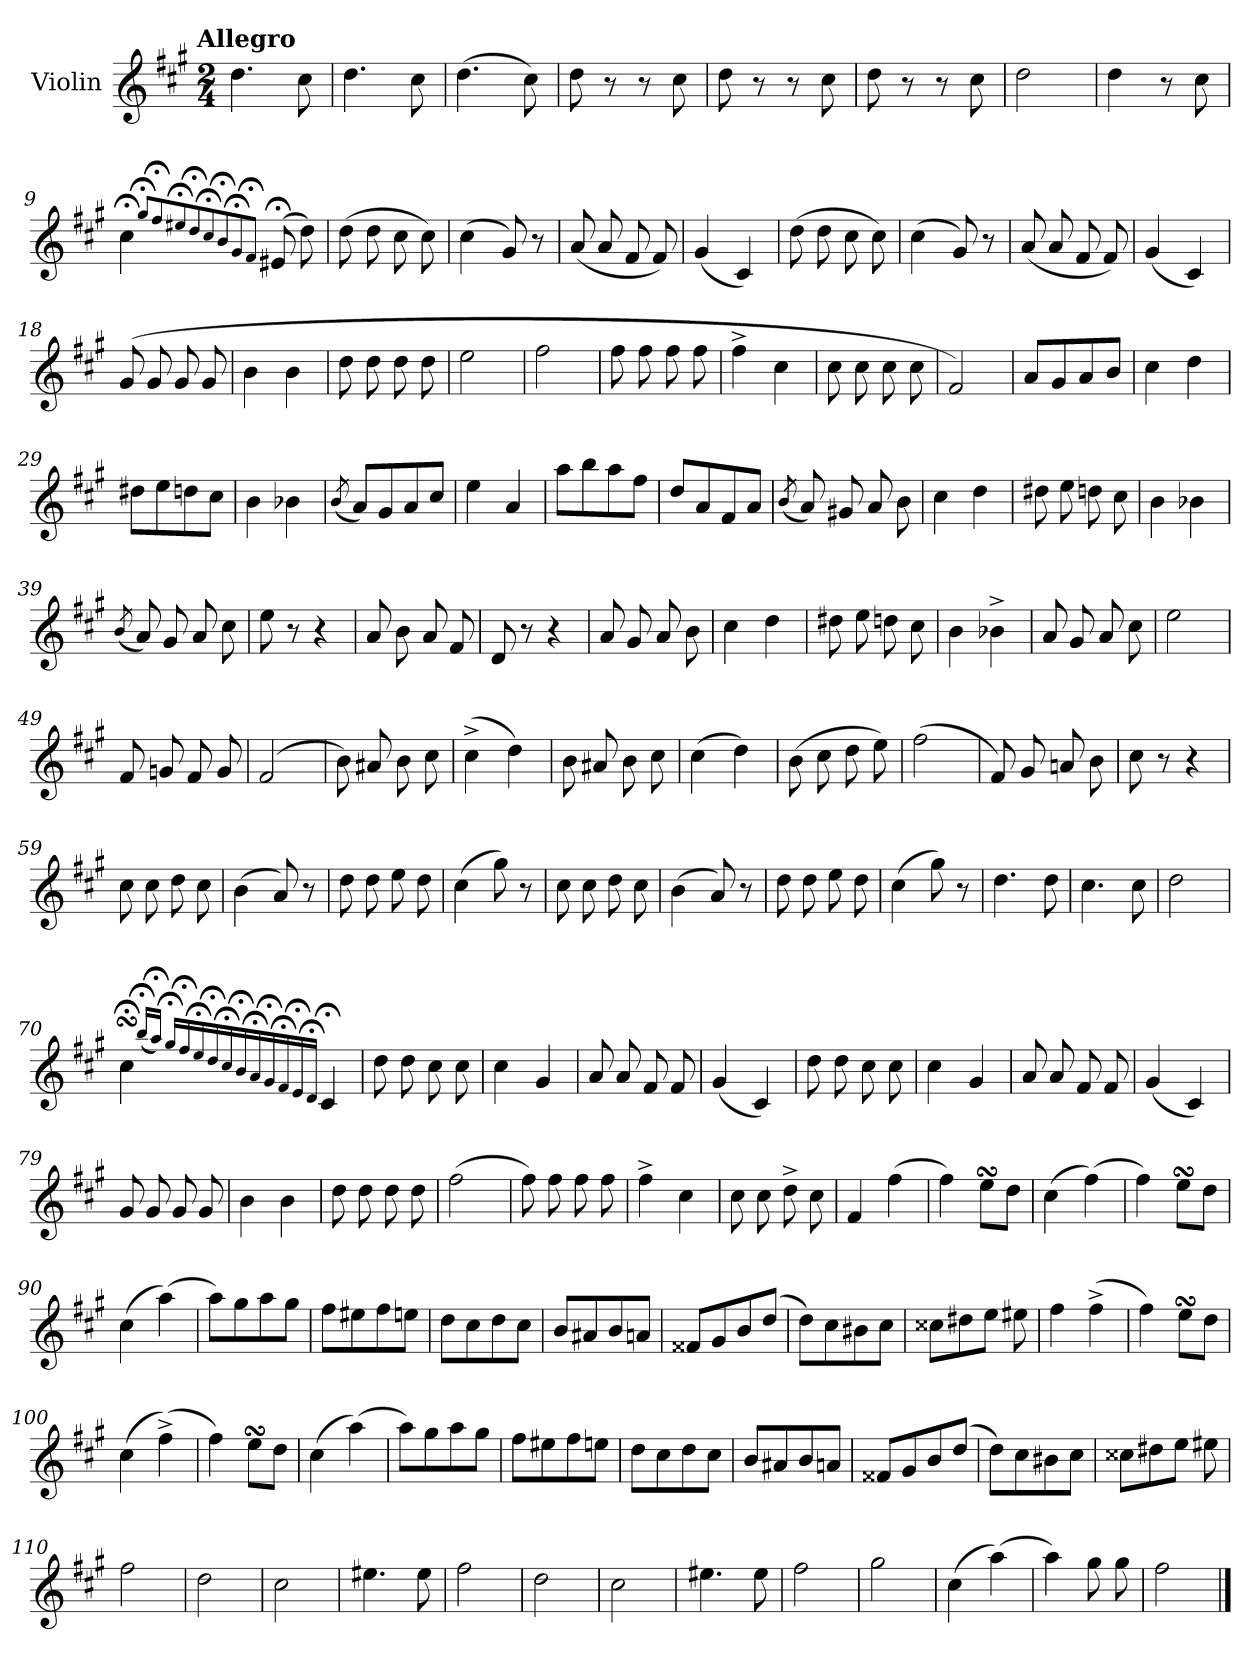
**kern
*part1
*staff1
*I"Violin
*I'Vln.
*clefG2
*k[f#c#g#]
!!LO:TX:omd:t=Allegro
*M2/4
*MM144
=1
4.dd\
8cc#\
=2
4.dd\
8cc#\
=3
(>4.dd\
8cc#\)
=4
8dd\
8r
8r
8cc#\
=5
8dd\
8r
8r
8cc#\
=6
8dd\
8r
8r
8cc#\
=7
2dd\
=8
4dd\
8r
8cc#\
!!LO:LB:g=z
=9
4cc#;<\
8qqgg#;</L
8qqff#;</
8qqee#X;</
8qqdd;</
8qqcc#;</
8qqb;</
8qqg#;</
8qqf#;</J
(>8e#X;</
8dd\)
=10
(>8dd\
8dd\
8cc#\
8cc#\)
=11
(>4cc#\
8g#/)
8r
=12
(<8a/
8a/
8f#/
8f#/)
=13
(<4g#/
4c#/)
=14
(>8dd\
8dd\
8cc#\
8cc#\)
=15
(>4cc#\
8g#/)
8r
!!LO:LB:g=z
=16
(<8a/
8a/
8f#/
8f#/)
=17
(<4g#/
4c#/)
=18
(>8g#/
8g#/
8g#/
8g#/
=19
4b\
4b\
=20
8dd\
8dd\
8dd\
8dd\
=21
2ee\
=22
2ff#\
=23
8ff#\
8ff#\
8ff#\
8ff#\
=24
4ff#^\
4cc#\
!!LO:LB:g=z
=25
8cc#\
8cc#\
8cc#\
8cc#\
=26
2f#/)
=27
8a/L
8g#/
8a/
8b/J
=28
4cc#\
4dd\
=29
8dd#X\L
8ee\
8ddn\
8cc#\J
=30
4b\
4b-X\
=31
(<8qb/
8a/L)
8g#/
8a/
8cc#/J
=32
4ee\
4a/
=33
8aa\L
8bb\
8aa\
8ff#\J
!!LO:LB:g=z
=34
8dd/L
8a/
8f#/
8a/J
=35
(<8qb/
8a/)
8g#X/
8a/
8b\
=36
4cc#\
4dd\
=37
8dd#X\
8ee\
8ddn\
8cc#\
=38
4b\
4b-X\
=39
(<8qb/
8a/)
8g#/
8a/
8cc#\
=40
8ee\
8r
4r
=41
8a/
8b\
8a/
8f#/
!!LO:LB:g=z
=42
8d/
8r
4r
=43
8a/
8g#/
8a/
8b\
=44
4cc#\
4dd\
=45
8dd#X\
8ee\
8ddn\
8cc#\
=46
4b\
4b-X^\
=47
8a/
8g#/
8a/
8cc#\
=48
2ee\
=49
8f#/
8gn/
8f#/
8g/
=50
(>2f#/
!!LO:LB:g=z
=51
8b\)
8a#X/
8b\
8cc#\
=52
(>4cc#^\
4dd\)
=53
8b\
8a#X/
8b\
8cc#\
=54
(>4cc#\
4dd\)
=55
(>8b\
8cc#\
8dd\
8ee\)
=56
(>2ff#\
=57
8f#/)
8g#/
8an/
8b\
=58
8cc#\
8r
4r
=59
8cc#\
8cc#\
8dd\
8cc#\
!!LO:LB:g=z
=60
(>4b\
8a/)
8r
=61
8dd\
8dd\
8ee\
8dd\
=62
(>4cc#\
8gg#\)
8r
=63
8cc#\
8cc#\
8dd\
8cc#\
=64
(>4b\
8a/)
8r
=65
8dd\
8dd\
8ee\
8dd\
=66
(>4cc#\
8gg#\)
8r
=67
4.dd\
8dd\
=68
4.cc#\
8cc#\
!!LO:LB:g=z
=69
2dd\
=70
4cc#;<sSsS\
(<16qqbb;</LL
16qqaa;</JJ)
16qqgg#;</LL
16qqff#;</
16qqee;</
16qqdd;</
16qqcc#;</
16qqb;</
16qqa;</
16qqg#;</
16qqf#;</
16qqe;</
16qqd;</JJ
4c#;</
=71
8dd\
8dd\
8cc#\
8cc#\
=72
4cc#\
4g#/
=73
8a/
8a/
8f#/
8f#/
=74
(<4g#/
4c#/)
=75
8dd\
8dd\
8cc#\
8cc#\
=76
4cc#\
4g#/
!!LO:LB:g=z
=77
8a/
8a/
8f#/
8f#/
=78
(<4g#/
4c#/)
=79
8g#/
8g#/
8g#/
8g#/
=80
4b\
4b\
=81
8dd\
8dd\
8dd\
8dd\
=82
(>2ff#\
=83
8ff#\)
8ff#\
8ff#\
8ff#\
=84
4ff#^\
4cc#\
=85
8cc#\
8cc#\
8dd^\
8cc#\
!!LO:PB:g=z
=86
4f#/
(>4ff#\
=87
4ff#\)
8eesSSS\L
8dd\J
=88
(>4cc#\
(>4ff#\)
=89
4ff#\)
8eesSSS\L
8dd\J
=90
(>4cc#\
(>4aa\)
=91
8aa\L)
8gg#\
8aa\
8gg#\J
=92
8ff#\L
8ee#X\
8ff#\
8een\J
=93
8dd\L
8cc#\
8dd\
8cc#\J
=94
8b/L
8a#X/
8b/
8an/J
!!LO:LB:g=z
=95
8f##/L
8g#/
8b/
(>8dd/J
=96
8dd\L)
8cc#\
8b#X\
8cc#\J
=97
8cc##\L
8dd#X\
8ee\J
8ee#X\
=98
4ff#\
(>4ff#^\
=99
4ff#\)
8eesSSS\L
8dd\J
=100
(>4cc#\
(>4ff#^\)
=101
4ff#\)
8eesSSS\L
8dd\J
=102
(>4cc#\
(>4aa\)
=103
8aa\L)
8gg#\
8aa\
8gg#\J
!!LO:LB:g=z
=104
8ff#\L
8ee#X\
8ff#\
8een\J
=105
8dd\L
8cc#\
8dd\
8cc#\J
=106
8b/L
8a#X/
8b/
8an/J
=107
8f##/L
8g#/
8b/
(>8dd/J
=108
8dd\L)
8cc#\
8b#X\
8cc#\J
=109
8cc##\L
8dd#X\
8ee\J
8ee#X\
=110
2ff#\
=111
2dd\
=112
2cc#\
!!LO:LB:g=z
=113
4.ee#X\
8ee#\
=114
2ff#\
=115
2dd\
=116
2cc#\
=117
4.ee#X\
8ee#\
=118
2ff#\
=119
2gg#\
=120
(>4cc#\
(>4aa\)
=121
4aa\)
8gg#\
8gg#\
=122
2ff#\
==
*-
